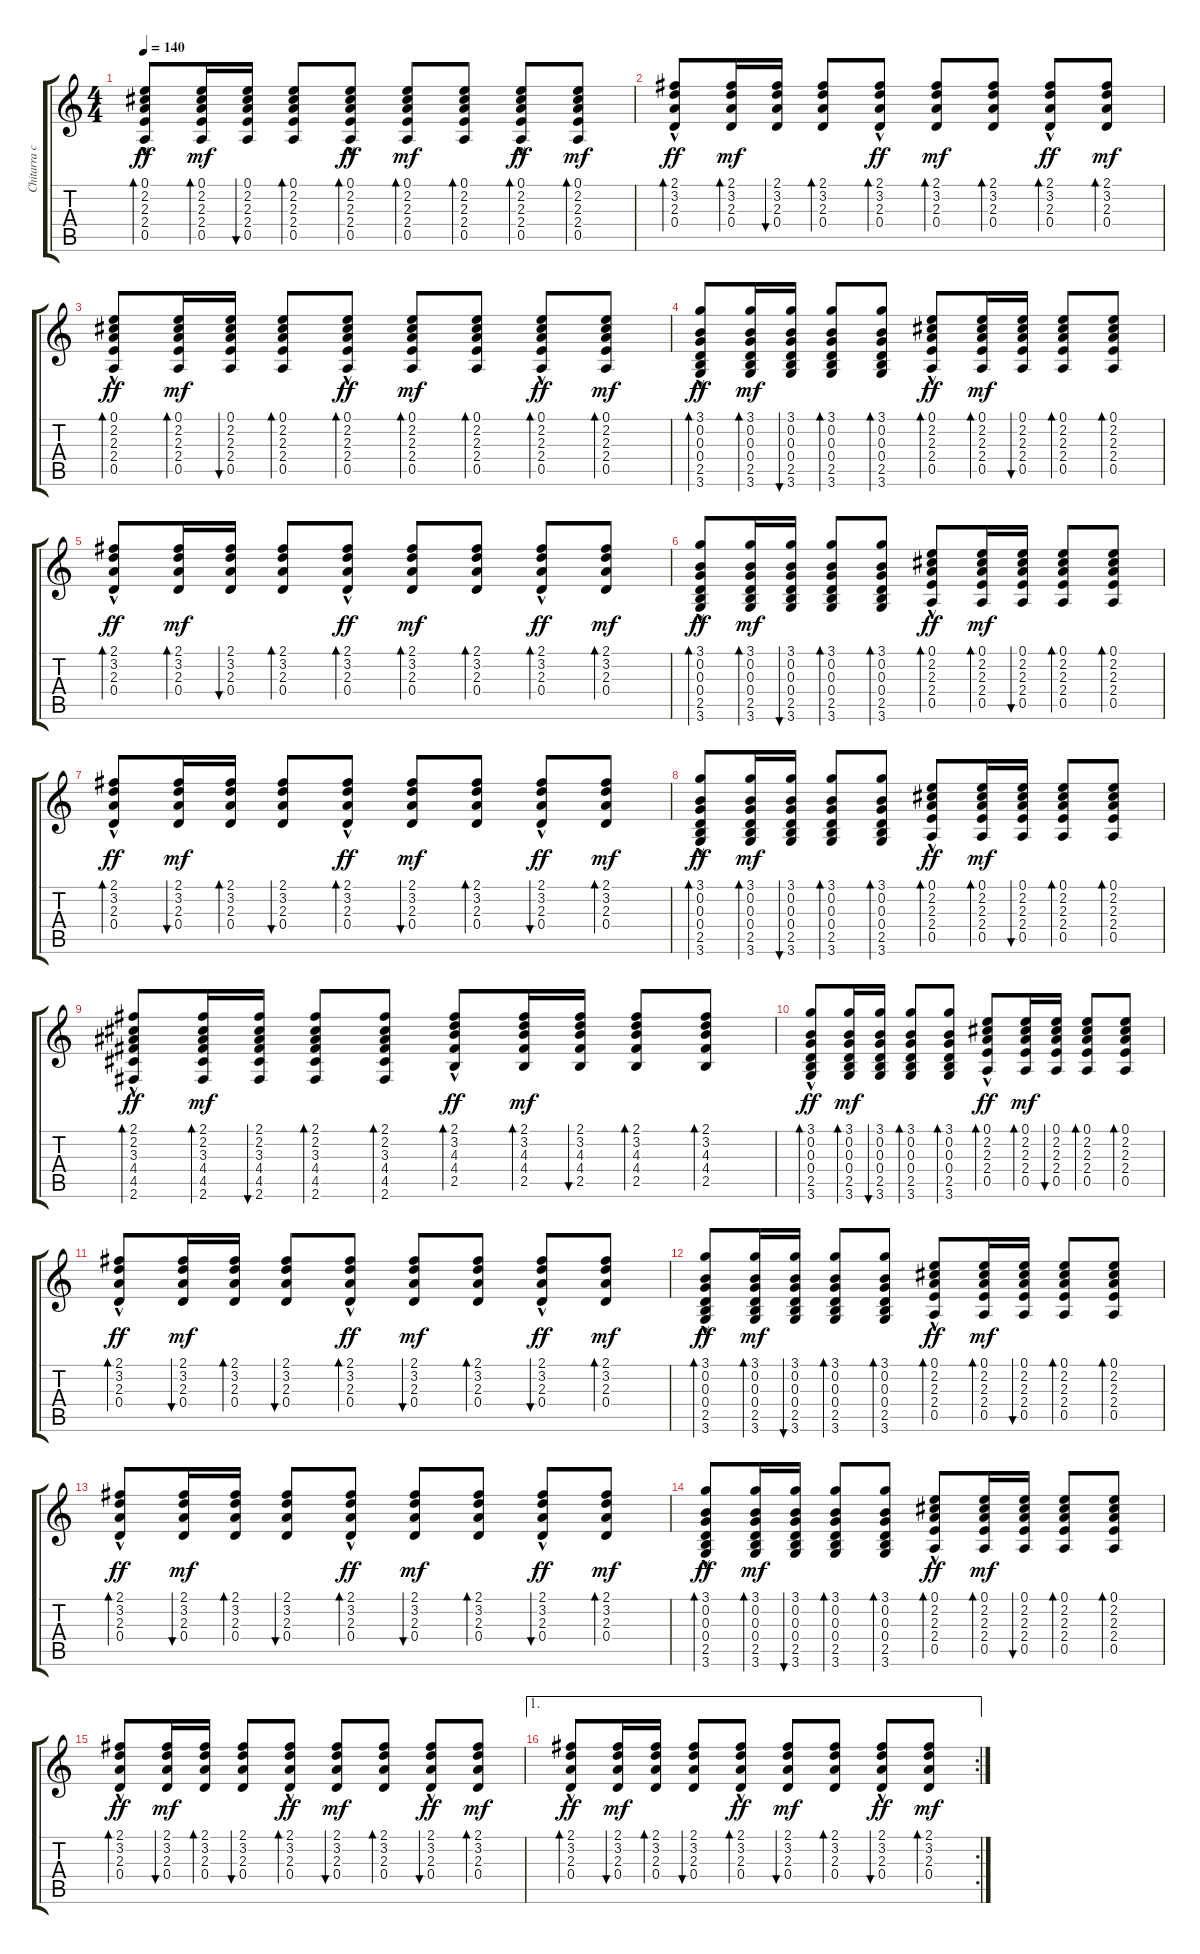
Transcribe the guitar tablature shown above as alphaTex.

\track ("Chitarra classica 2" "Chitarra c") {instrument acousticguitarnylon}
\staff {score tabs}
\tuning (E4 B3 G3 D3 A2 E2) {hide}
\ts (4 4)
\tempo 140
\clef g2
\ks c
(0.1{hac} 2.2{hac} 2.3{hac} 2.4{hac} 0.5{hac}).8{bd 120 dy ff} (0.1 2.2 2.3 2.4 0.5).16{bd 60 dy mf} (0.1 2.2 2.3 2.4 0.5).16{bu 60} (0.1 2.2 2.3 2.4 0.5).8{bd 60} (0.1{hac} 2.2{hac} 2.3{hac} 2.4{hac} 0.5{hac}).8{bd 120 dy ff} (0.1 2.2 2.3 2.4 0.5).8{bd 60 dy mf} (0.1 2.2 2.3 2.4 0.5).8{bd 120} (0.1{hac} 2.2{hac} 2.3{hac} 2.4{hac} 0.5{hac}).8{bd 60 dy ff} (0.1 2.2 2.3 2.4 0.5).8{bd 120 dy mf} |
(2.1{hac} 3.2{hac} 2.3{hac} 0.4{hac}).8{bd 120 dy ff} (2.1 3.2 2.3 0.4).16{bd 60 dy mf} (2.1 3.2 2.3 0.4).16{bu 60} (2.1 3.2 2.3 0.4).8{bd 60} (2.1{hac} 3.2{hac} 2.3{hac} 0.4{hac}).8{bd 120 dy ff} (2.1 3.2 2.3 0.4).8{bd 60 dy mf} (2.1 3.2 2.3 0.4).8{bd 120} (2.1{hac} 3.2{hac} 2.3{hac} 0.4{hac}).8{bd 60 dy ff} (2.1 3.2 2.3 0.4).8{bd 120 dy mf} |
(0.1{hac} 2.2{hac} 2.3{hac} 2.4{hac} 0.5{hac}).8{bd 120 dy ff} (0.1 2.2 2.3 2.4 0.5).16{bd 60 dy mf} (0.1 2.2 2.3 2.4 0.5).16{bu 60} (0.1 2.2 2.3 2.4 0.5).8{bd 60} (0.1{hac} 2.2{hac} 2.3{hac} 2.4{hac} 0.5{hac}).8{bd 120 dy ff} (0.1 2.2 2.3 2.4 0.5).8{bd 60 dy mf} (0.1 2.2 2.3 2.4 0.5).8{bd 120} (0.1{hac} 2.2{hac} 2.3{hac} 2.4{hac} 0.5{hac}).8{bd 60 dy ff} (0.1 2.2 2.3 2.4 0.5).8{bd 120 dy mf} |
(3.1{hac} 0.2{hac} 0.3{hac} 0.4{hac} 2.5{hac} 3.6{hac}).8{bd 60 dy ff} (3.1 0.2 0.3 0.4 2.5 3.6).16{bd 60 dy mf} (3.1 0.2 0.3 0.4 2.5 3.6).16{bu 60} (3.1 0.2 0.3 0.4 2.5 3.6).8{bd 60} (3.1 0.2 0.3 0.4 2.5 3.6).8{bd 60} (0.1{hac} 2.2{hac} 2.3{hac} 2.4{hac} 0.5{hac}).8{bd 60 dy ff} (0.1 2.2 2.3 2.4 0.5).16{bd 60 dy mf} (0.1 2.2 2.3 2.4 0.5).16{bu 60} (0.1 2.2 2.3 2.4 0.5).8{bd 60} (0.1 2.2 2.3 2.4 0.5).8{bd 60} |
(2.1{hac} 3.2{hac} 2.3{hac} 0.4{hac}).8{bd 120 dy ff} (2.1 3.2 2.3 0.4).16{bd 60 dy mf} (2.1 3.2 2.3 0.4).16{bu 60} (2.1 3.2 2.3 0.4).8{bd 60} (2.1{hac} 3.2{hac} 2.3{hac} 0.4{hac}).8{bd 120 dy ff} (2.1 3.2 2.3 0.4).8{bd 60 dy mf} (2.1 3.2 2.3 0.4).8{bd 120} (2.1{hac} 3.2{hac} 2.3{hac} 0.4{hac}).8{bd 60 dy ff} (2.1 3.2 2.3 0.4).8{bd 120 dy mf} |
(3.1{hac} 0.2{hac} 0.3{hac} 0.4{hac} 2.5{hac} 3.6{hac}).8{bd 60 dy ff} (3.1 0.2 0.3 0.4 2.5 3.6).16{bd 60 dy mf} (3.1 0.2 0.3 0.4 2.5 3.6).16{bu 60} (3.1 0.2 0.3 0.4 2.5 3.6).8{bd 60} (3.1 0.2 0.3 0.4 2.5 3.6).8{bd 60} (0.1{hac} 2.2{hac} 2.3{hac} 2.4{hac} 0.5{hac}).8{bd 60 dy ff} (0.1 2.2 2.3 2.4 0.5).16{bd 60 dy mf} (0.1 2.2 2.3 2.4 0.5).16{bu 60} (0.1 2.2 2.3 2.4 0.5).8{bd 60} (0.1 2.2 2.3 2.4 0.5).8{bd 60} |
(2.1{hac} 3.2{hac} 2.3{hac} 0.4{hac}).8{bd 120 dy ff} (2.1 3.2 2.3 0.4).16{bu 120 dy mf} (2.1 3.2 2.3 0.4).16{bd 120} (2.1 3.2 2.3 0.4).8{bu 120} (2.1{hac} 3.2{hac} 2.3{hac} 0.4{hac}).8{bd 120 dy ff} (2.1 3.2 2.3 0.4).8{bu 120 dy mf} (2.1 3.2 2.3 0.4).8{bd 120} (2.1{hac} 3.2{hac} 2.3{hac} 0.4{hac}).8{bu 120 dy ff} (2.1 3.2 2.3 0.4).8{bd 120 dy mf} |
(3.1{hac} 0.2{hac} 0.3{hac} 0.4{hac} 2.5{hac} 3.6{hac}).8{bd 60 dy ff} (3.1 0.2 0.3 0.4 2.5 3.6).16{bd 60 dy mf} (3.1 0.2 0.3 0.4 2.5 3.6).16{bu 60} (3.1 0.2 0.3 0.4 2.5 3.6).8{bd 60} (3.1 0.2 0.3 0.4 2.5 3.6).8{bd 60} (0.1{hac} 2.2{hac} 2.3{hac} 2.4{hac} 0.5{hac}).8{bd 60 dy ff} (0.1 2.2 2.3 2.4 0.5).16{bd 60 dy mf} (0.1 2.2 2.3 2.4 0.5).16{bu 60} (0.1 2.2 2.3 2.4 0.5).8{bd 60} (0.1 2.2 2.3 2.4 0.5).8{bd 60} |
(2.1{hac} 2.2{hac} 3.3{hac} 4.4{hac} 4.5{hac} 2.6{hac}).8{bd 60 dy ff} (2.1 2.2 3.3 4.4 4.5 2.6).16{bd 60 dy mf} (2.1 2.2 3.3 4.4 4.5 2.6).16{bu 60} (2.1 2.2 3.3 4.4 4.5 2.6).8{bd 60} (2.1 2.2 3.3 4.4 4.5 2.6).8{bd 60} (2.1{hac} 3.2{hac} 4.3{hac} 4.4{hac} 2.5{hac}).8{bd 60 dy ff} (2.1 3.2 4.3 4.4 2.5).16{bd 60 dy mf} (2.1 3.2 4.3 4.4 2.5).16{bu 60} (2.1 3.2 4.3 4.4 2.5).8{bd 60} (2.1 3.2 4.3 4.4 2.5).8{bd 60} |
(3.1{hac} 0.2{hac} 0.3{hac} 0.4{hac} 2.5{hac} 3.6{hac}).8{bd 60 dy ff} (3.1 0.2 0.3 0.4 2.5 3.6).16{bd 60 dy mf} (3.1 0.2 0.3 0.4 2.5 3.6).16{bu 60} (3.1 0.2 0.3 0.4 2.5 3.6).8{bd 60} (3.1 0.2 0.3 0.4 2.5 3.6).8{bd 60} (0.1{hac} 2.2{hac} 2.3{hac} 2.4{hac} 0.5{hac}).8{bd 60 dy ff} (0.1 2.2 2.3 2.4 0.5).16{bd 60 dy mf} (0.1 2.2 2.3 2.4 0.5).16{bu 60} (0.1 2.2 2.3 2.4 0.5).8{bd 60} (0.1 2.2 2.3 2.4 0.5).8{bd 60} |
(2.1{hac} 3.2{hac} 2.3{hac} 0.4{hac}).8{bd 120 dy ff} (2.1 3.2 2.3 0.4).16{bu 120 dy mf} (2.1 3.2 2.3 0.4).16{bd 120} (2.1 3.2 2.3 0.4).8{bu 120} (2.1{hac} 3.2{hac} 2.3{hac} 0.4{hac}).8{bd 120 dy ff} (2.1 3.2 2.3 0.4).8{bu 120 dy mf} (2.1 3.2 2.3 0.4).8{bd 120} (2.1{hac} 3.2{hac} 2.3{hac} 0.4{hac}).8{bu 120 dy ff} (2.1 3.2 2.3 0.4).8{bd 120 dy mf} |
(3.1{hac} 0.2{hac} 0.3{hac} 0.4{hac} 2.5{hac} 3.6{hac}).8{bd 60 dy ff} (3.1 0.2 0.3 0.4 2.5 3.6).16{bd 60 dy mf} (3.1 0.2 0.3 0.4 2.5 3.6).16{bu 60} (3.1 0.2 0.3 0.4 2.5 3.6).8{bd 60} (3.1 0.2 0.3 0.4 2.5 3.6).8{bd 60} (0.1{hac} 2.2{hac} 2.3{hac} 2.4{hac} 0.5{hac}).8{bd 60 dy ff} (0.1 2.2 2.3 2.4 0.5).16{bd 60 dy mf} (0.1 2.2 2.3 2.4 0.5).16{bu 60} (0.1 2.2 2.3 2.4 0.5).8{bd 60} (0.1 2.2 2.3 2.4 0.5).8{bd 60} |
(2.1{hac} 3.2{hac} 2.3{hac} 0.4{hac}).8{bd 120 dy ff} (2.1 3.2 2.3 0.4).16{bu 120 dy mf} (2.1 3.2 2.3 0.4).16{bd 120} (2.1 3.2 2.3 0.4).8{bu 120} (2.1{hac} 3.2{hac} 2.3{hac} 0.4{hac}).8{bd 120 dy ff} (2.1 3.2 2.3 0.4).8{bu 120 dy mf} (2.1 3.2 2.3 0.4).8{bd 120} (2.1{hac} 3.2{hac} 2.3{hac} 0.4{hac}).8{bu 120 dy ff} (2.1 3.2 2.3 0.4).8{bd 120 dy mf} |
(3.1{hac} 0.2{hac} 0.3{hac} 0.4{hac} 2.5{hac} 3.6{hac}).8{bd 60 dy ff} (3.1 0.2 0.3 0.4 2.5 3.6).16{bd 60 dy mf} (3.1 0.2 0.3 0.4 2.5 3.6).16{bu 60} (3.1 0.2 0.3 0.4 2.5 3.6).8{bd 60} (3.1 0.2 0.3 0.4 2.5 3.6).8{bd 60} (0.1{hac} 2.2{hac} 2.3{hac} 2.4{hac} 0.5{hac}).8{bd 60 dy ff} (0.1 2.2 2.3 2.4 0.5).16{bd 60 dy mf} (0.1 2.2 2.3 2.4 0.5).16{bu 60} (0.1 2.2 2.3 2.4 0.5).8{bd 60} (0.1 2.2 2.3 2.4 0.5).8{bd 60} |
(2.1{hac} 3.2{hac} 2.3{hac} 0.4{hac}).8{bd 120 dy ff} (2.1 3.2 2.3 0.4).16{bu 120 dy mf} (2.1 3.2 2.3 0.4).16{bd 120} (2.1 3.2 2.3 0.4).8{bu 120} (2.1{hac} 3.2{hac} 2.3{hac} 0.4{hac}).8{bd 120 dy ff} (2.1 3.2 2.3 0.4).8{bu 120 dy mf} (2.1 3.2 2.3 0.4).8{bd 120} (2.1{hac} 3.2{hac} 2.3{hac} 0.4{hac}).8{bu 120 dy ff} (2.1 3.2 2.3 0.4).8{bd 120 dy mf} |
\ae 1
\rc 2
(2.1{hac} 3.2{hac} 2.3{hac} 0.4{hac}).8{bd 120 dy ff} (2.1 3.2 2.3 0.4).16{bu 120 dy mf} (2.1 3.2 2.3 0.4).16{bd 120} (2.1 3.2 2.3 0.4).8{bu 120} (2.1{hac} 3.2{hac} 2.3{hac} 0.4{hac}).8{bd 120 dy ff} (2.1 3.2 2.3 0.4).8{bu 120 dy mf} (2.1 3.2 2.3 0.4).8{bd 120} (2.1{hac} 3.2{hac} 2.3{hac} 0.4{hac}).8{bu 120 dy ff} (2.1 3.2 2.3 0.4).8{bd 120 dy mf}
